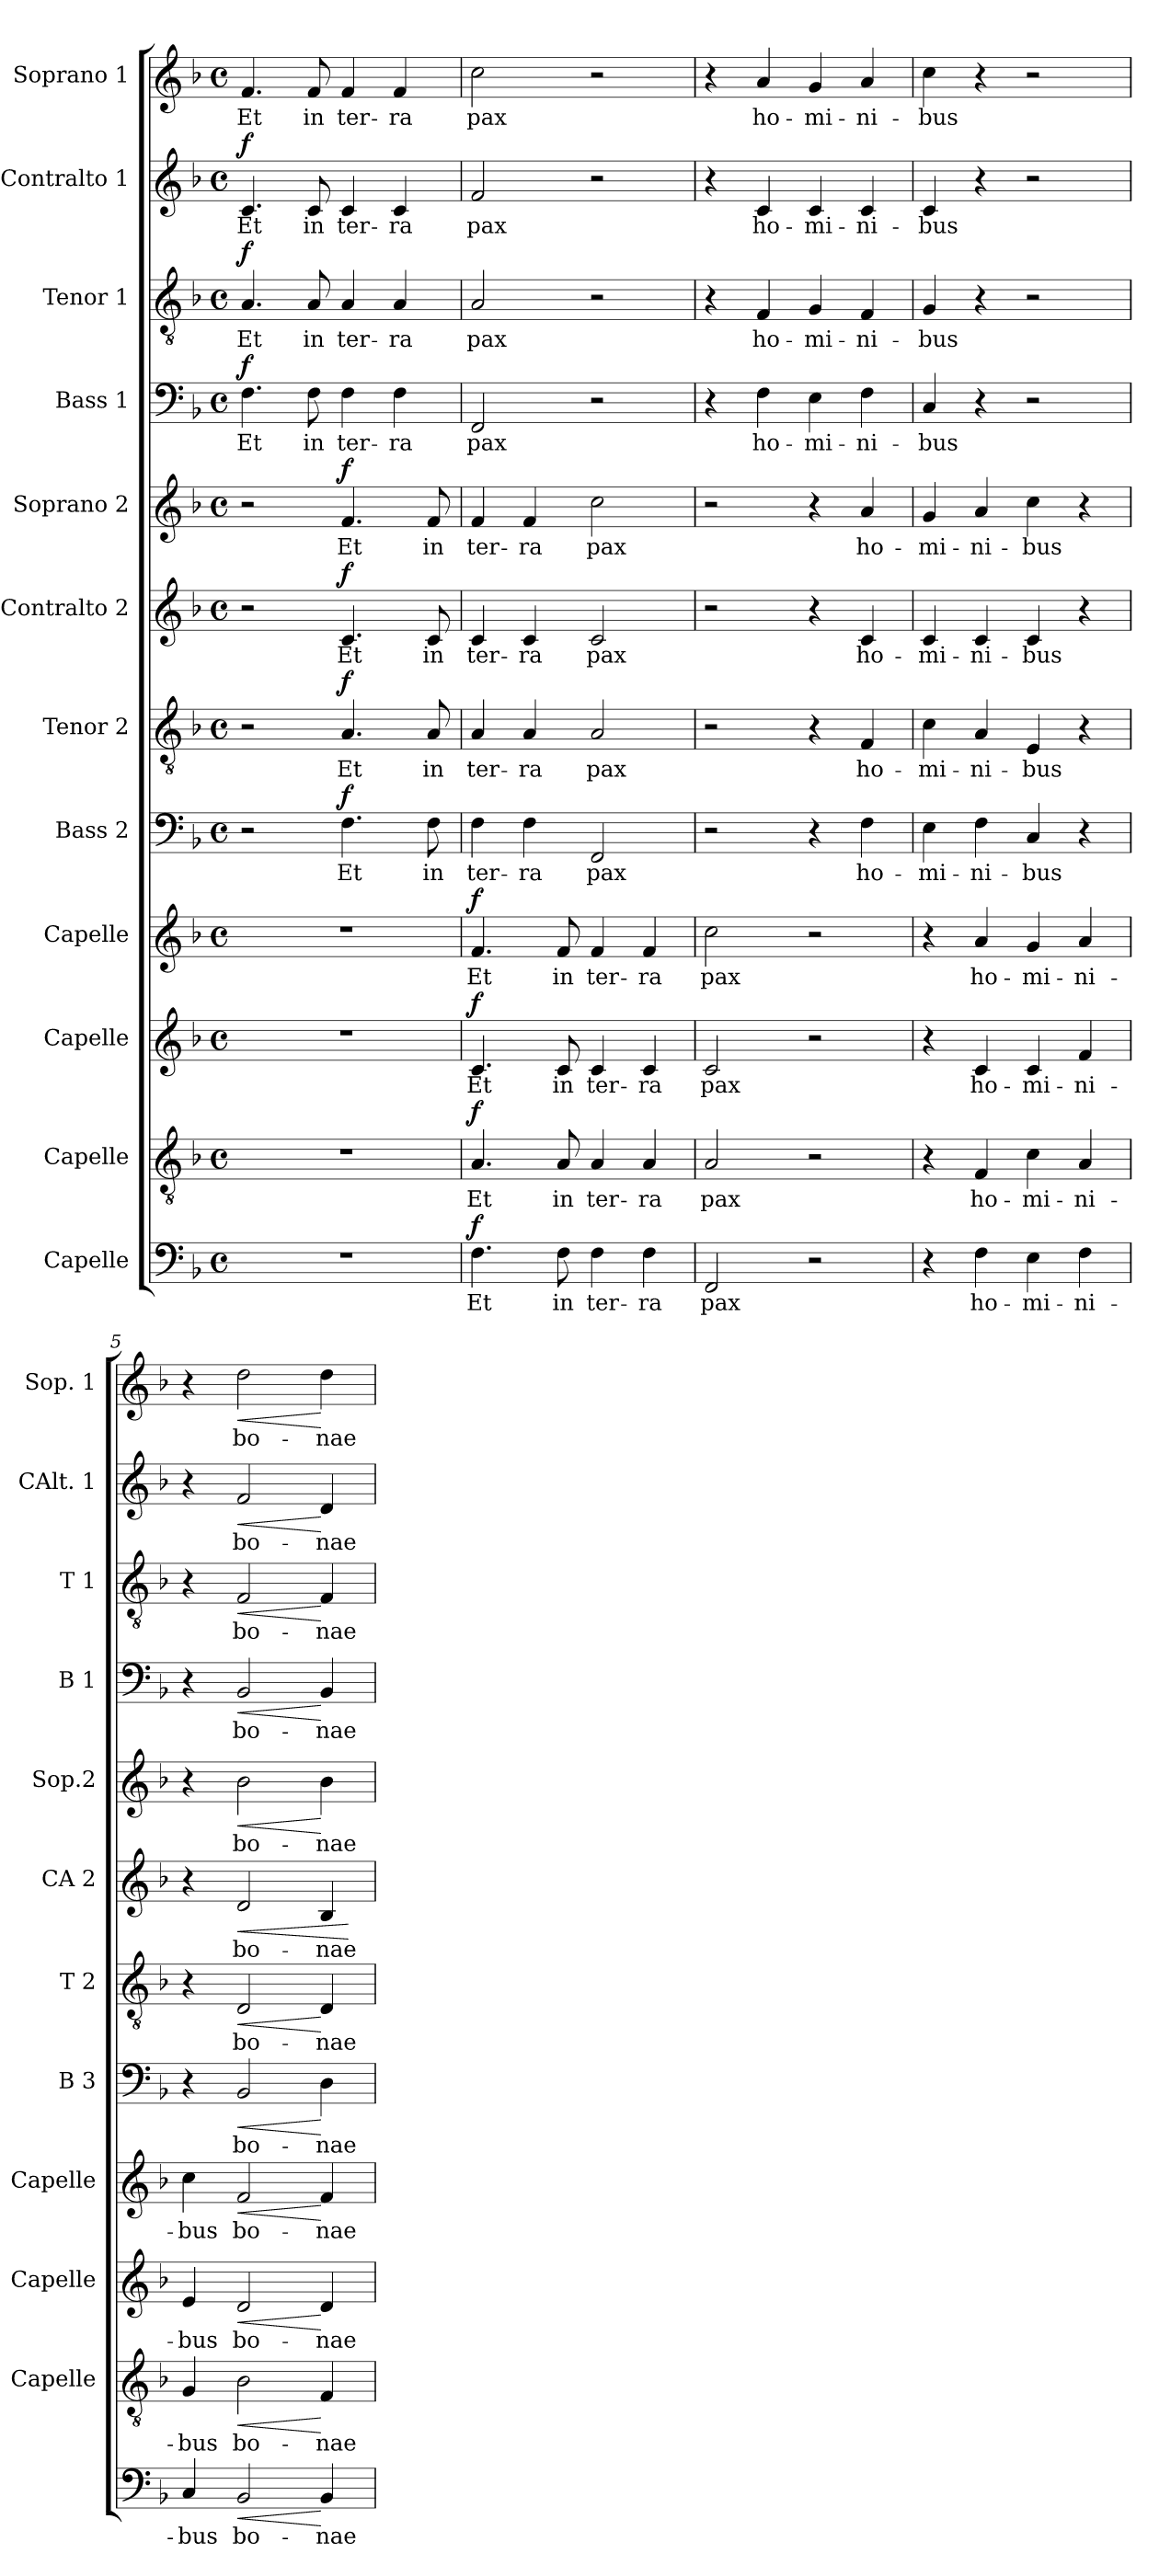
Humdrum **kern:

**kern	**text	**dynam	**kern	**text	**dynam	**kern	**text	**dynam	**kern	**text	**dynam	**kern	**text	**dynam	**kern	**text	**dynam	**kern	**text	**dynam	**kern	**text	**dynam	**kern	**text	**dynam	**kern	**text	**dynam	**kern	**text	**dynam	**kern	**text	**dynam
*part12	*part12	*part12	*part11	*part11	*part11	*part10	*part10	*part10	*part9	*part9	*part9	*part8	*part8	*part8	*part7	*part7	*part7	*part6	*part6	*part6	*part5	*part5	*part5	*part4	*part4	*part4	*part3	*part3	*part3	*part2	*part2	*part2	*part1	*part1	*part1
*staff12	*staff12	*staff12	*staff11	*staff11	*staff11	*staff10	*staff10	*staff10	*staff9	*staff9	*staff9	*staff8	*staff8	*staff8	*staff7	*staff7	*staff7	*staff6	*staff6	*staff6	*staff5	*staff5	*staff5	*staff4	*staff4	*staff4	*staff3	*staff3	*staff3	*staff2	*staff2	*staff2	*staff1	*staff1	*staff1
*I"Capelle	*	*	*I"Capelle	*	*	*I"Capelle	*	*	*I"Capelle	*	*	*I"Bass 2	*	*	*I"Tenor 2	*	*	*I"Contralto 2	*	*	*I"Soprano 2	*	*	*I"Bass 1	*	*	*I"Tenor 1	*	*	*I"Contralto 1	*	*	*I"Soprano 1	*	*
*	*	*	*I'Capelle	*	*	*I'Capelle	*	*	*I'Capelle	*	*	*I'B 3	*	*	*I'T 2	*	*	*I'CA 2	*	*	*I'Sop.2	*	*	*I'B 1	*	*	*I'T 1	*	*	*I'CAlt. 1	*	*	*I'Sop. 1	*	*
*clefF4	*	*	*clefGv2	*	*	*clefG2	*	*	*clefG2	*	*	*clefF4	*	*	*clefGv2	*	*	*clefG2	*	*	*clefG2	*	*	*clefF4	*	*	*clefGv2	*	*	*clefG2	*	*	*clefG2	*	*
*k[b-]	*	*	*k[b-]	*	*	*k[b-]	*	*	*k[b-]	*	*	*k[b-]	*	*	*k[b-]	*	*	*k[b-]	*	*	*k[b-]	*	*	*k[b-]	*	*	*k[b-]	*	*	*k[b-]	*	*	*k[b-]	*	*
*F:	*	*	*F:	*	*	*F:	*	*	*F:	*	*	*F:	*	*	*F:	*	*	*F:	*	*	*F:	*	*	*F:	*	*	*F:	*	*	*F:	*	*	*F:	*	*
*M4/4	*	*	*M4/4	*	*	*M4/4	*	*	*M4/4	*	*	*M4/4	*	*	*M4/4	*	*	*M4/4	*	*	*M4/4	*	*	*M4/4	*	*	*M4/4	*	*	*M4/4	*	*	*M4/4	*	*
*met(c)	*	*	*met(c)	*	*	*met(c)	*	*	*met(c)	*	*	*met(c)	*	*	*met(c)	*	*	*met(c)	*	*	*met(c)	*	*	*met(c)	*	*	*met(c)	*	*	*met(c)	*	*	*met(c)	*	*
=1	=1	=1	=1	=1	=1	=1	=1	=1	=1	=1	=1	=1	=1	=1	=1	=1	=1	=1	=1	=1	=1	=1	=1	=1	=1	=1	=1	=1	=1	=1	=1	=1	=1	=1	=1
!	!	!	!	!	!	!	!	!	!	!	!	!	!	!	!	!	!	!	!	!	!	!	!	!	!	!LO:DY:a	!	!	!LO:DY:a	!	!	!LO:DY:a	!	!	!
1r	.	.	1r	.	.	1r	.	.	1r	.	.	2r	.	.	2r	.	.	2r	.	.	2r	.	.	4.F\	Et	f	4.A/	Et	f	4.c/	Et	f	4.f/	Et	.
.	.	.	.	.	.	.	.	.	.	.	.	.	.	.	.	.	.	.	.	.	.	.	.	8F\	in	.	8A/	in	.	8c/	in	.	8f/	in	.
!	!	!	!	!	!	!	!	!	!	!	!	!	!	!LO:DY:a	!	!	!LO:DY:a	!	!	!LO:DY:a	!	!	!LO:DY:a	!	!	!	!	!	!	!	!	!	!	!	!
.	.	.	.	.	.	.	.	.	.	.	.	4.F\	Et	f	4.A/	Et	f	4.c/	Et	f	4.f/	Et	f	4F\	ter-	.	4A/	ter-	.	4c/	ter-	.	4f/	ter-	.
.	.	.	.	.	.	.	.	.	.	.	.	.	.	.	.	.	.	.	.	.	.	.	.	4F\	-ra	.	4A/	-ra	.	4c/	-ra	.	4f/	-ra	.
.	.	.	.	.	.	.	.	.	.	.	.	8F\	in	.	8A/	in	.	8c/	in	.	8f/	in	.	.	.	.	.	.	.	.	.	.	.	.	.
=2	=2	=2	=2	=2	=2	=2	=2	=2	=2	=2	=2	=2	=2	=2	=2	=2	=2	=2	=2	=2	=2	=2	=2	=2	=2	=2	=2	=2	=2	=2	=2	=2	=2	=2	=2
!	!	!LO:DY:a	!	!	!LO:DY:a	!	!	!LO:DY:a	!	!	!LO:DY:a	!	!	!	!	!	!	!	!	!	!	!	!	!	!	!	!	!	!	!	!	!	!	!	!
4.F\	Et	f	4.A/	Et	f	4.c/	Et	f	4.f/	Et	f	4F\	ter-	.	4A/	ter-	.	4c/	ter-	.	4f/	ter-	.	2FF/	pax	.	2A/	pax	.	2f/	pax	.	2cc\	pax	.
.	.	.	.	.	.	.	.	.	.	.	.	4F\	-ra	.	4A/	-ra	.	4c/	-ra	.	4f/	-ra	.	.	.	.	.	.	.	.	.	.	.	.	.
8F\	in	.	8A/	in	.	8c/	in	.	8f/	in	.	.	.	.	.	.	.	.	.	.	.	.	.	.	.	.	.	.	.	.	.	.	.	.	.
4F\	ter-	.	4A/	ter-	.	4c/	ter-	.	4f/	ter-	.	2FF/	pax	.	2A/	pax	.	2c/	pax	.	2cc\	pax	.	2r	.	.	2r	.	.	2r	.	.	2r	.	.
4F\	-ra	.	4A/	-ra	.	4c/	-ra	.	4f/	-ra	.	.	.	.	.	.	.	.	.	.	.	.	.	.	.	.	.	.	.	.	.	.	.	.	.
=3	=3	=3	=3	=3	=3	=3	=3	=3	=3	=3	=3	=3	=3	=3	=3	=3	=3	=3	=3	=3	=3	=3	=3	=3	=3	=3	=3	=3	=3	=3	=3	=3	=3	=3	=3
2FF/	pax	.	2A/	pax	.	2c/	pax	.	2cc\	pax	.	2r	.	.	2r	.	.	2r	.	.	2r	.	.	4r	.	.	4r	.	.	4r	.	.	4r	.	.
.	.	.	.	.	.	.	.	.	.	.	.	.	.	.	.	.	.	.	.	.	.	.	.	4F\	ho-	.	4F/	ho-	.	4c/	ho-	.	4a/	ho-	.
2r	.	.	2r	.	.	2r	.	.	2r	.	.	4r	.	.	4r	.	.	4r	.	.	4r	.	.	4E\	-mi-	.	4G/	-mi-	.	4c/	-mi-	.	4g/	-mi-	.
.	.	.	.	.	.	.	.	.	.	.	.	4F\	ho-	.	4F/	ho-	.	4c/	ho-	.	4a/	ho-	.	4F\	-ni-	.	4F/	-ni-	.	4c/	-ni-	.	4a/	-ni-	.
=4	=4	=4	=4	=4	=4	=4	=4	=4	=4	=4	=4	=4	=4	=4	=4	=4	=4	=4	=4	=4	=4	=4	=4	=4	=4	=4	=4	=4	=4	=4	=4	=4	=4	=4	=4
4r	.	.	4r	.	.	4r	.	.	4r	.	.	4E\	-mi-	.	4c\	-mi-	.	4c/	-mi-	.	4g/	-mi-	.	4C/	-bus	.	4G/	-bus	.	4c/	-bus	.	4cc\	-bus	.
4F\	ho-	.	4F/	ho-	.	4c/	ho-	.	4a/	ho-	.	4F\	-ni-	.	4A/	-ni-	.	4c/	-ni-	.	4a/	-ni-	.	4r	.	.	4r	.	.	4r	.	.	4r	.	.
4E\	-mi-	.	4c\	-mi-	.	4c/	-mi-	.	4g/	-mi-	.	4C/	-bus	.	4E/	-bus	.	4c/	-bus	.	4cc\	-bus	.	2r	.	.	2r	.	.	2r	.	.	2r	.	.
4F\	-ni-	.	4A/	-ni-	.	4f/	-ni-	.	4a/	-ni-	.	4r	.	.	4r	.	.	4r	.	.	4r	.	.	.	.	.	.	.	.	.	.	.	.	.	.
=5	=5	=5	=5	=5	=5	=5	=5	=5	=5	=5	=5	=5	=5	=5	=5	=5	=5	=5	=5	=5	=5	=5	=5	=5	=5	=5	=5	=5	=5	=5	=5	=5	=5	=5	=5
4C/	-bus	.	4G/	-bus	.	4e/	-bus	.	4cc\	-bus	.	4r	.	.	4r	.	.	4r	.	.	4r	.	.	4r	.	.	4r	.	.	4r	.	.	4r	.	.
!	!	!LO:HP:b	!	!	!LO:HP:b	!	!	!LO:HP:b	!	!	!LO:HP:b	!	!	!LO:HP:b	!	!	!LO:HP:b	!	!	!LO:HP:b	!	!	!LO:HP:b	!	!	!LO:HP:b	!	!	!LO:HP:b	!	!	!LO:HP:b	!	!	!LO:HP:b
2BB-/	bo-	<	2B-\	bo-	<	2d/	bo-	<	2f/	bo-	<	2BB-/	bo-	<	2D/	bo-	<	2d/	bo-	<	2b-\	bo-	<	2BB-/	bo-	<	2F/	bo-	<	2f/	bo-	<	2dd\	bo-	<
4BB-/	-nae	[	4F/	-nae	[	4d/	-nae	[	4f/	-nae	[	4D\	-nae	[	4D/	-nae	[	4B-/	-nae	.	4b-\	-nae	[	4BB-/	-nae	[	4F/	-nae	[	4d/	-nae	[	4dd\	-nae	[
.	.	.	.	.	.	.	.	.	.	.	.	.	.	.	.	.	.	.	.	[	.	.	.	.	.	.	.	.	.	.	.	.	.	.	.
=	=	=	=	=	=	=	=	=	=	=	=	=	=	=	=	=	=	=	=	=	=	=	=	=	=	=	=	=	=	=	=	=	=	=	=
*-	*-	*-	*-	*-	*-	*-	*-	*-	*-	*-	*-	*-	*-	*-	*-	*-	*-	*-	*-	*-	*-	*-	*-	*-	*-	*-	*-	*-	*-	*-	*-	*-	*-	*-	*-
